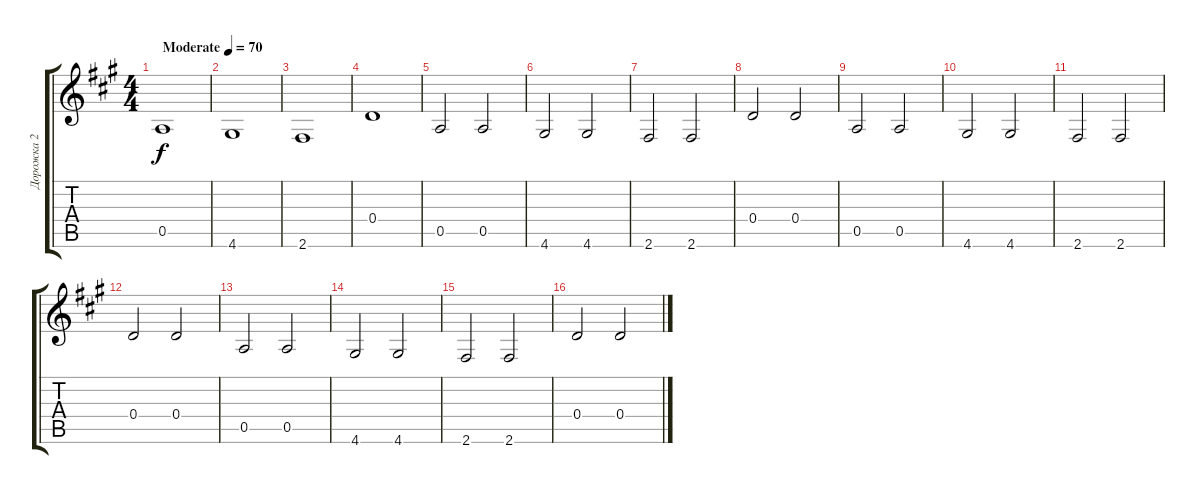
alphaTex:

\track ("Дорожка 2" "Дорожка 2") {instrument acousticguitarnylon}
\staff {score tabs}
\tuning (E4 B3 G3 D3 A2 E2) {hide}
\ts (4 4)
\tempo (70 "Moderate")
\clef g2
\ks f#minor
0.5.1{dy f instrument acousticguitarnylon} |
4.6.1 |
2.6.1 |
0.4.1 |
0.5.2 0.5.2 |
4.6.2 4.6.2 |
2.6.2 2.6.2 |
0.4.2 0.4.2 |
0.5.2 0.5.2 |
4.6.2 4.6.2 |
2.6.2 2.6.2 |
0.4.2 0.4.2 |
0.5.2 0.5.2 |
4.6.2 4.6.2 |
2.6.2 2.6.2 |
0.4.2 0.4.2
